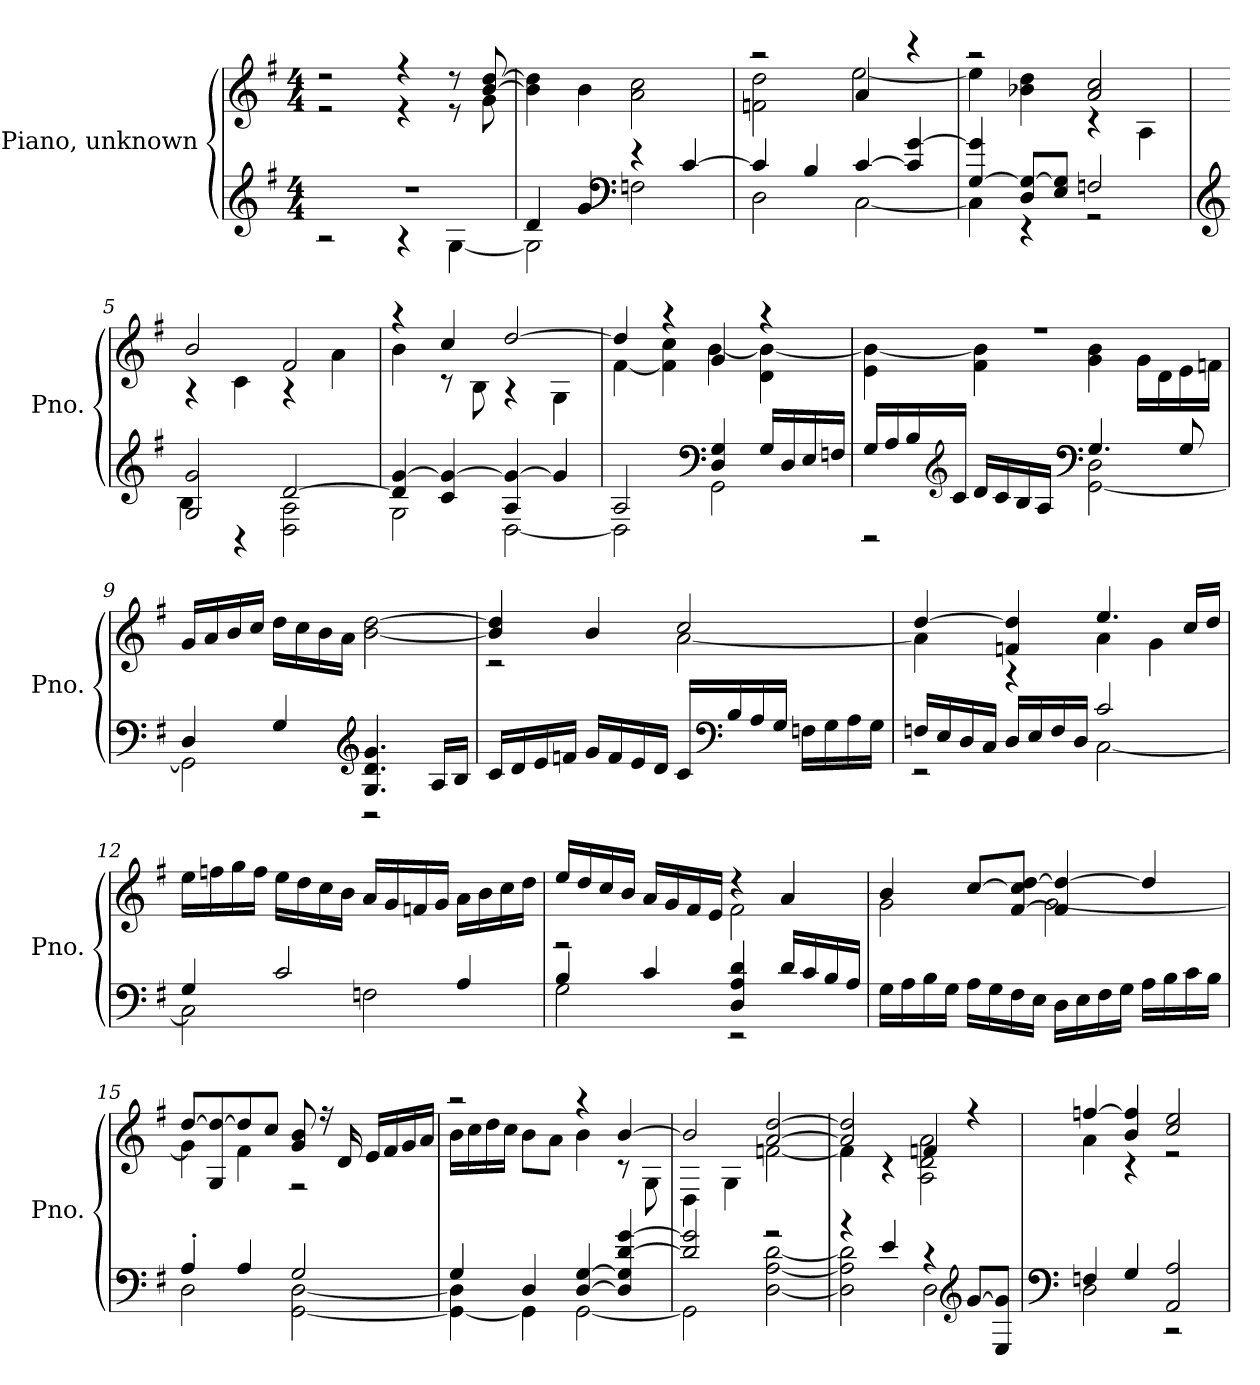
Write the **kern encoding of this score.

**kern	**kern
*part1	*part1
*staff2	*staff1
*I"Piano, unknown	*
*I'Pno.	*
*clefG2	*clefG2
*k[f#]	*k[f#]
*M4/4	*M4/4
*MM104	*MM104
=1	=1
*^	*^
1r	2r	2r	2r
.	4r	4r	4r
.	[4G\	8r	8r
.	.	[8b/ [8dd/	8g\
*	*	*v	*v
=2	=2	=2
4d/	2G\]	4b\] 4dd\]
4g/	.	4b\
*clefF4	*	*
4r	2Fn\	2a\ 2cc\
[4c/	.	.
=3	=3	=3
*	*	*^
4c/]	2D\	2r	2fn\ 2dd\
4B/	.	.	.
[4c/	[2C\	4a/	[2ee\
4c/] [4g/	.	4r	.
=4	=4	=4	=4
[4G/ 4g/]	4C\]	2r	4ee\]
8D/ 8G/_L	4r	.	4b-X\ 4dd\
8E/ 8G/]J	.	.	.
2Fn/	2r	2a/ 2cc/	4r
.	.	.	4A\
=5	=5	=5	=5
*clefG2	*	*	*
2G/ 2g/	4B\	2b/	4r
.	4r	.	4c\
[2d/	2D\ 2A\	2f#/	4r
.	.	.	4a\
=6	=6	=6	=6
4d/] [4g/	2G\	4r	4b\
4c/ 4g/_	.	4cc/	8r
.	.	.	8B\
4A/ 4g/_	[2D\	[2dd/	4r
4g/]	.	.	4G\
!!LO:LB:g=z	!!
=7	=7	=7	=7
2A/	2D\]	4dd/]	[4f#\
.	.	4r	4f#\] 4cc\
*clefF4	*	*	*
4D/ 4G/	2GG\	4g/	[4b\
16G/LL	.	4r	4d\ 4b\_
16D/	.	.	.
16E/	.	.	.
16Fn/JJ	.	.	.
=8	=8	=8	=8
16G/LL	2r	1r	4e\ 4b\_
16A/	.	.	.
16B/	.	.	.
*clefG2	*	*	*
16c/JJ	.	.	.
16d/LL	.	.	4f#\ 4b\]
16c/	.	.	.
16B/	.	.	.
16A/JJ	.	.	.
*clefF4	*	*	*
4.G/	[2GG\ 2D\	.	4g\ 4b\
.	.	.	16g\LL
.	.	.	16d\
8G/	.	.	16e\
.	.	.	16fn\JJ
*	*	*v	*v
=9	=9	=9
4D/	2GG\]	16g/LL
.	.	16a/
.	.	16b/
.	.	16cc/JJ
4G/	.	16dd\LL
.	.	16cc\
.	.	16b\
.	.	16a\JJ
*clefG2	*	*
4.G/ 4.d/ 4.g/	2r	[2b\ [2dd\
16A/LL	.	.
16B/JJ	.	.
*v	*v	*
!!LO:LB:g=z
=10	=10
*	*^
16c/LL	4b/] 4dd/]	2r
16d/	.	.
16e/	.	.
16fn/JJ	.	.
16g/LL	4b/	.
16f/	.	.
16e/	.	.
16d/JJ	.	.
16c/LL	2cc/	[2a\
*clefF4	*	*
16B/	.	.
16A/	.	.
16G/JJ	.	.
16Fn\LL	.	.
16G\	.	.
16A\	.	.
16G\JJ	.	.
=11	=11	=11
*^	*	*
16Fn/LL	2r	[4dd/	4a\]
16E/	.	.	.
16D/	.	.	.
16C/JJ	.	.	.
16D/LL	.	4fn/ 4dd/]	4r
16E/	.	.	.
16F/	.	.	.
16D/JJ	.	.	.
2c/	[2C\	4.ee/	4a\
.	.	.	4g\
.	.	16cc/LL	.
.	.	16dd/JJ	.
*	*	*v	*v
!!LO:LB:g=z
=12	=12	=12
4G/	2C\]	16ee\LL
.	.	16ffn\
.	.	16gg\
.	.	16ff\JJ
2c/	.	16ee\LL
.	.	16dd\
.	.	16cc\
.	.	16b\JJ
.	2Fn\	16a/LL
.	.	16g/
.	.	16fn/
.	.	16g/JJ
4A/	.	16a\LL
.	.	16b\
.	.	16cc\
.	.	16dd\JJ
=13	=13	=13
*	*	*^
4B/	2G\	16ee/LL	2r
.	.	16dd/	.
.	.	16cc/	.
.	.	16b/JJ	.
4c/	.	16a/LL	.
.	.	16g/	.
.	.	16f#/	.
.	.	16e/JJ	.
4D/ 4A/ 4d/	2r	4r	2f#\
16d/LL	.	4a/	.
16c/	.	.	.
16B/	.	.	.
16A/JJ	.	.	.
*v	*v	*	*
!!LO:LB:g=z	!!
=14	=14	=14
16G\LL	4b/	2g\
16A\	.	.
16B\	.	.
16G\JJ	.	.
16A\LL	[8cc/L	.
16G\	.	.
16F#\	[8f#/ 8cc/] [8dd/J	.
16E\JJ	.	.
16D\LL	4f#/] 4dd/_	[2g\
16E\	.	.
16F#\	.	.
16G\JJ	.	.
16A\LL	4dd/]	.
16B\	.	.
16c\	.	.
16B\JJ	.	.
=15	=15	=15
*^	*	*
4A'/	2D\	[8dd/L	4g\]
.	.	8G/ 8dd/_	.
4A/	.	8dd/]	4f#\
.	.	8cc/J	.
2G/	[2GG\ [2D\	8g/ 8b/	2r
.	.	16r	.
.	.	16d/	.
.	.	16e/LL	.
.	.	16f#/	.
.	.	16g/	.
.	.	16a/JJ	.
=16	=16	=16	=16
4G/	4GG\_ 4D\]	2r	16b\LL
.	.	.	16cc\
.	.	.	16dd\
.	.	.	16cc\JJ
4D/	4GG\]	.	8b\L
.	.	.	8a\J
[4D/ [4G/	[2GG\	4r	4b\
4D/] 4G/] [4d/ [4g/	.	[4b/	8r
.	.	.	8G\
=17	=17	=17	=17
2d/] 2g/]	2GG\]	2b/]	4D\
.	.	.	4G\
2r	[2D\ [2A\ [2d\	[2a/ [2dd/	[2fn\
!!LO:LB:g=z	!!
=18	=18	=18	=18
4r	2D\] 2A\] 2d\]	2a/] 2dd/]	4f\]
4e/	.	.	4r
4r	2D\	4fn/	2A\ 2d\ 2a\
*clefG2	*	*	*
[8g/L	.	4r	.
8E/ 8g/]J	.	.	.
=19	=19	=19	=19
*clefF4	*	*	*
4Fn/	2D\	[4ffn/	4a\
4G/	.	4b/ 4ff/]	4r
2AA/ 2A/	2r	2cc/ 2ee/	2r
*v	*v	*	*
*	*v	*v
=	=
*-	*-
